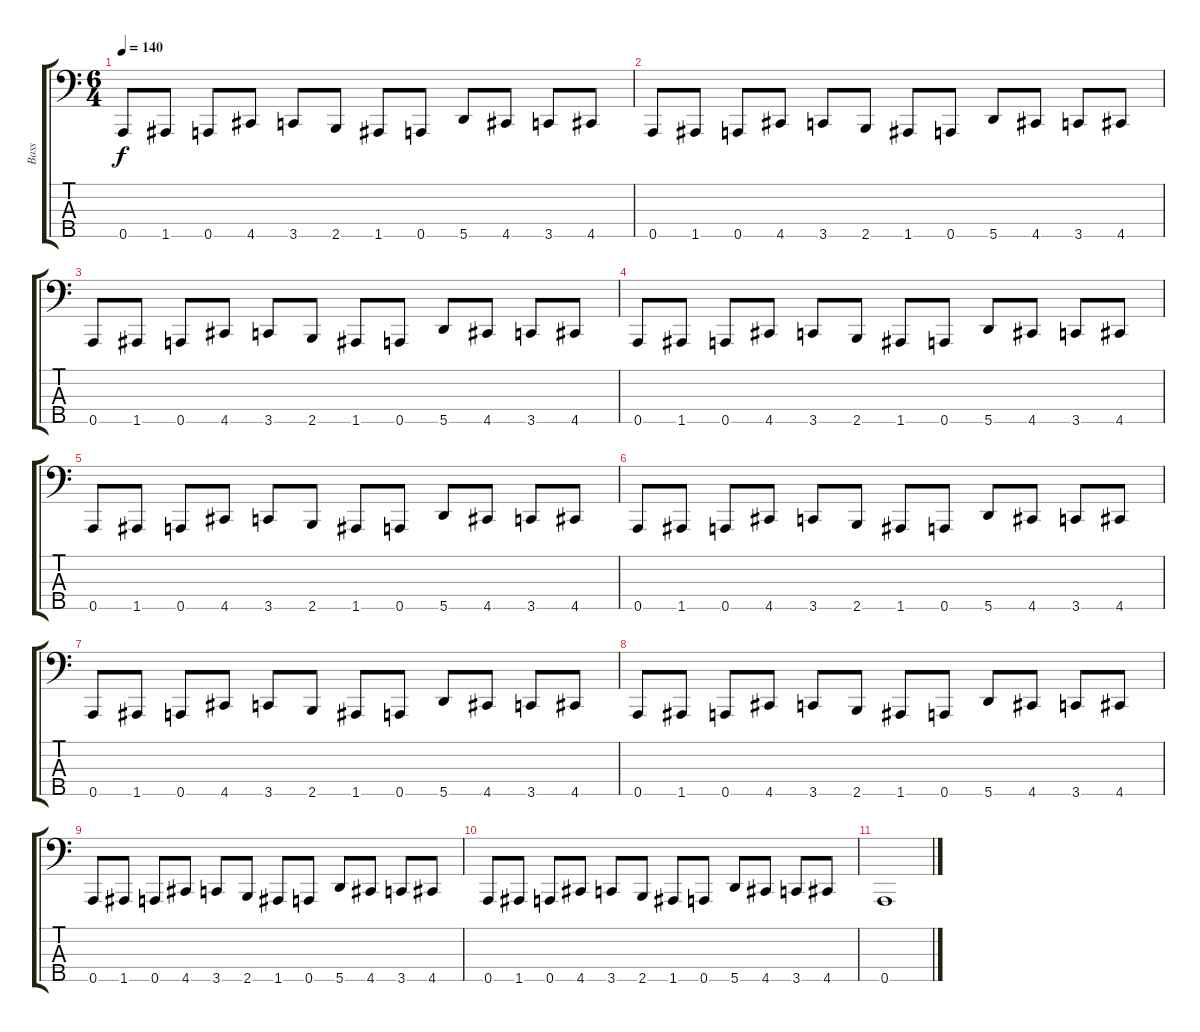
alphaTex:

\track ("Bass" "Bass") {instrument electricbassfinger}
\staff {score tabs}
\tuning (F2 C2 G1 D1 A0) {hide}
\ts (6 4)
\tempo 140
\clef f4
\ks c
0.5.8{dy f} 1.5.8 0.5.8 4.5.8 3.5.8 2.5.8 1.5.8 0.5.8 5.5.8 4.5.8 3.5.8 4.5.8 |
0.5.8 1.5.8 0.5.8 4.5.8 3.5.8 2.5.8 1.5.8 0.5.8 5.5.8 4.5.8 3.5.8 4.5.8 |
0.5.8 1.5.8 0.5.8 4.5.8 3.5.8 2.5.8 1.5.8 0.5.8 5.5.8 4.5.8 3.5.8 4.5.8 |
0.5.8 1.5.8 0.5.8 4.5.8 3.5.8 2.5.8 1.5.8 0.5.8 5.5.8 4.5.8 3.5.8 4.5.8 |
0.5.8 1.5.8 0.5.8 4.5.8 3.5.8 2.5.8 1.5.8 0.5.8 5.5.8 4.5.8 3.5.8 4.5.8 |
0.5.8 1.5.8 0.5.8 4.5.8 3.5.8 2.5.8 1.5.8 0.5.8 5.5.8 4.5.8 3.5.8 4.5.8 |
0.5.8 1.5.8 0.5.8 4.5.8 3.5.8 2.5.8 1.5.8 0.5.8 5.5.8 4.5.8 3.5.8 4.5.8 |
0.5.8 1.5.8 0.5.8 4.5.8 3.5.8 2.5.8 1.5.8 0.5.8 5.5.8 4.5.8 3.5.8 4.5.8 |
0.5.8 1.5.8 0.5.8 4.5.8 3.5.8 2.5.8 1.5.8 0.5.8 5.5.8 4.5.8 3.5.8 4.5.8 |
0.5.8 1.5.8 0.5.8 4.5.8 3.5.8 2.5.8 1.5.8 0.5.8 5.5.8 4.5.8 3.5.8 4.5.8 |
0.5.1
